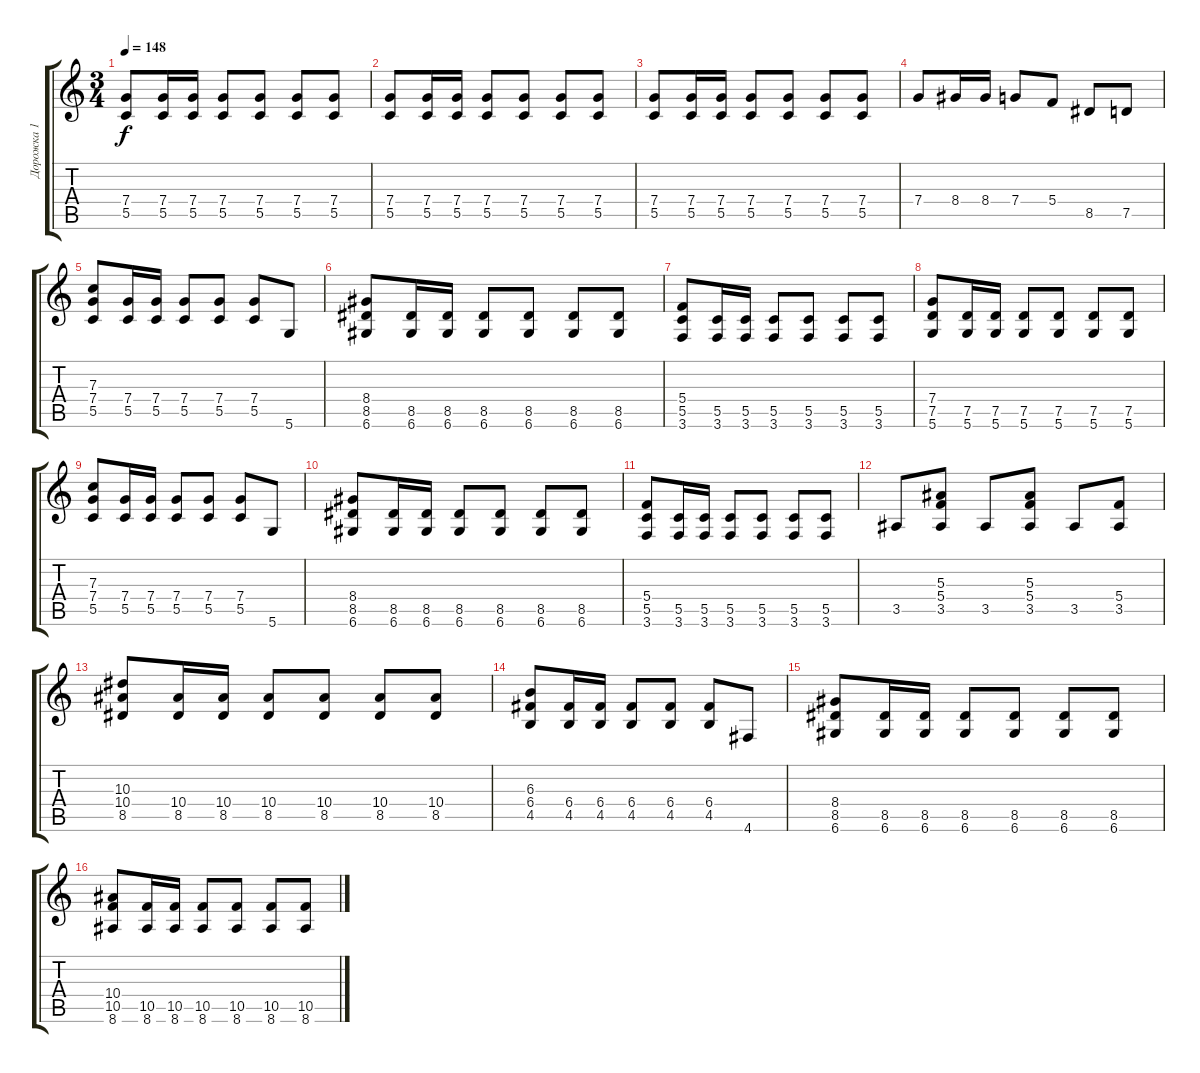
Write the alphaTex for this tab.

\track ("Дорожка 1" "Дорожка 1") {instrument distortionguitar}
\staff {score tabs}
\tuning (D4 A3 F3 C3 G2 D2) {hide}
\ts (3 4)
\tempo 148
\clef g2
\ks c
(7.4 5.5).8{dy f} (7.4 5.5).16 (7.4 5.5).16 (7.4 5.5).8 (7.4 5.5).8 (7.4 5.5).8 (7.4 5.5).8 |
(7.4 5.5).8 (7.4 5.5).16 (7.4 5.5).16 (7.4 5.5).8 (7.4 5.5).8 (7.4 5.5).8 (7.4 5.5).8 |
(7.4 5.5).8 (7.4 5.5).16 (7.4 5.5).16 (7.4 5.5).8 (7.4 5.5).8 (7.4 5.5).8 (7.4 5.5).8 |
7.4.8 8.4.16 8.4.16 7.4.8 5.4.8 8.5.8 7.5.8 |
(7.3 7.4 5.5).8 (7.4 5.5).16 (7.4 5.5).16 (7.4 5.5).8 (7.4 5.5).8 (7.4 5.5).8 5.6.8 |
(8.4 8.5 6.6).8 (8.5 6.6).16 (8.5 6.6).16 (8.5 6.6).8 (8.5 6.6).8 (8.5 6.6).8 (8.5 6.6).8 |
(5.4 5.5 3.6).8 (5.5 3.6).16 (5.5 3.6).16 (5.5 3.6).8 (5.5 3.6).8 (5.5 3.6).8 (5.5 3.6).8 |
(7.4 7.5 5.6).8 (7.5 5.6).16 (7.5 5.6).16 (7.5 5.6).8 (7.5 5.6).8 (7.5 5.6).8 (7.5 5.6).8 |
(7.3 7.4 5.5).8 (7.4 5.5).16 (7.4 5.5).16 (7.4 5.5).8 (7.4 5.5).8 (7.4 5.5).8 5.6.8 |
(8.4 8.5 6.6).8 (8.5 6.6).16 (8.5 6.6).16 (8.5 6.6).8 (8.5 6.6).8 (8.5 6.6).8 (8.5 6.6).8 |
(5.4 5.5 3.6).8 (5.5 3.6).16 (5.5 3.6).16 (5.5 3.6).8 (5.5 3.6).8 (5.5 3.6).8 (5.5 3.6).8 |
3.5.8 (5.3 5.4 3.5).8 3.5.8 (5.3 5.4 3.5).8 3.5.8 (5.4 3.5).8 |
(10.3 10.4 8.5).8 (10.4 8.5).16 (10.4 8.5).16 (10.4 8.5).8 (10.4 8.5).8 (10.4 8.5).8 (10.4 8.5).8 |
(6.3 6.4 4.5).8 (6.4 4.5).16 (6.4 4.5).16 (6.4 4.5).8 (6.4 4.5).8 (6.4 4.5).8 4.6.8 |
(8.4 8.5 6.6).8 (8.5 6.6).16 (8.5 6.6).16 (8.5 6.6).8 (8.5 6.6).8 (8.5 6.6).8 (8.5 6.6).8 |
(10.4 10.5 8.6).8 (10.5 8.6).16 (10.5 8.6).16 (10.5 8.6).8 (10.5 8.6).8 (10.5 8.6).8 (10.5 8.6).8
